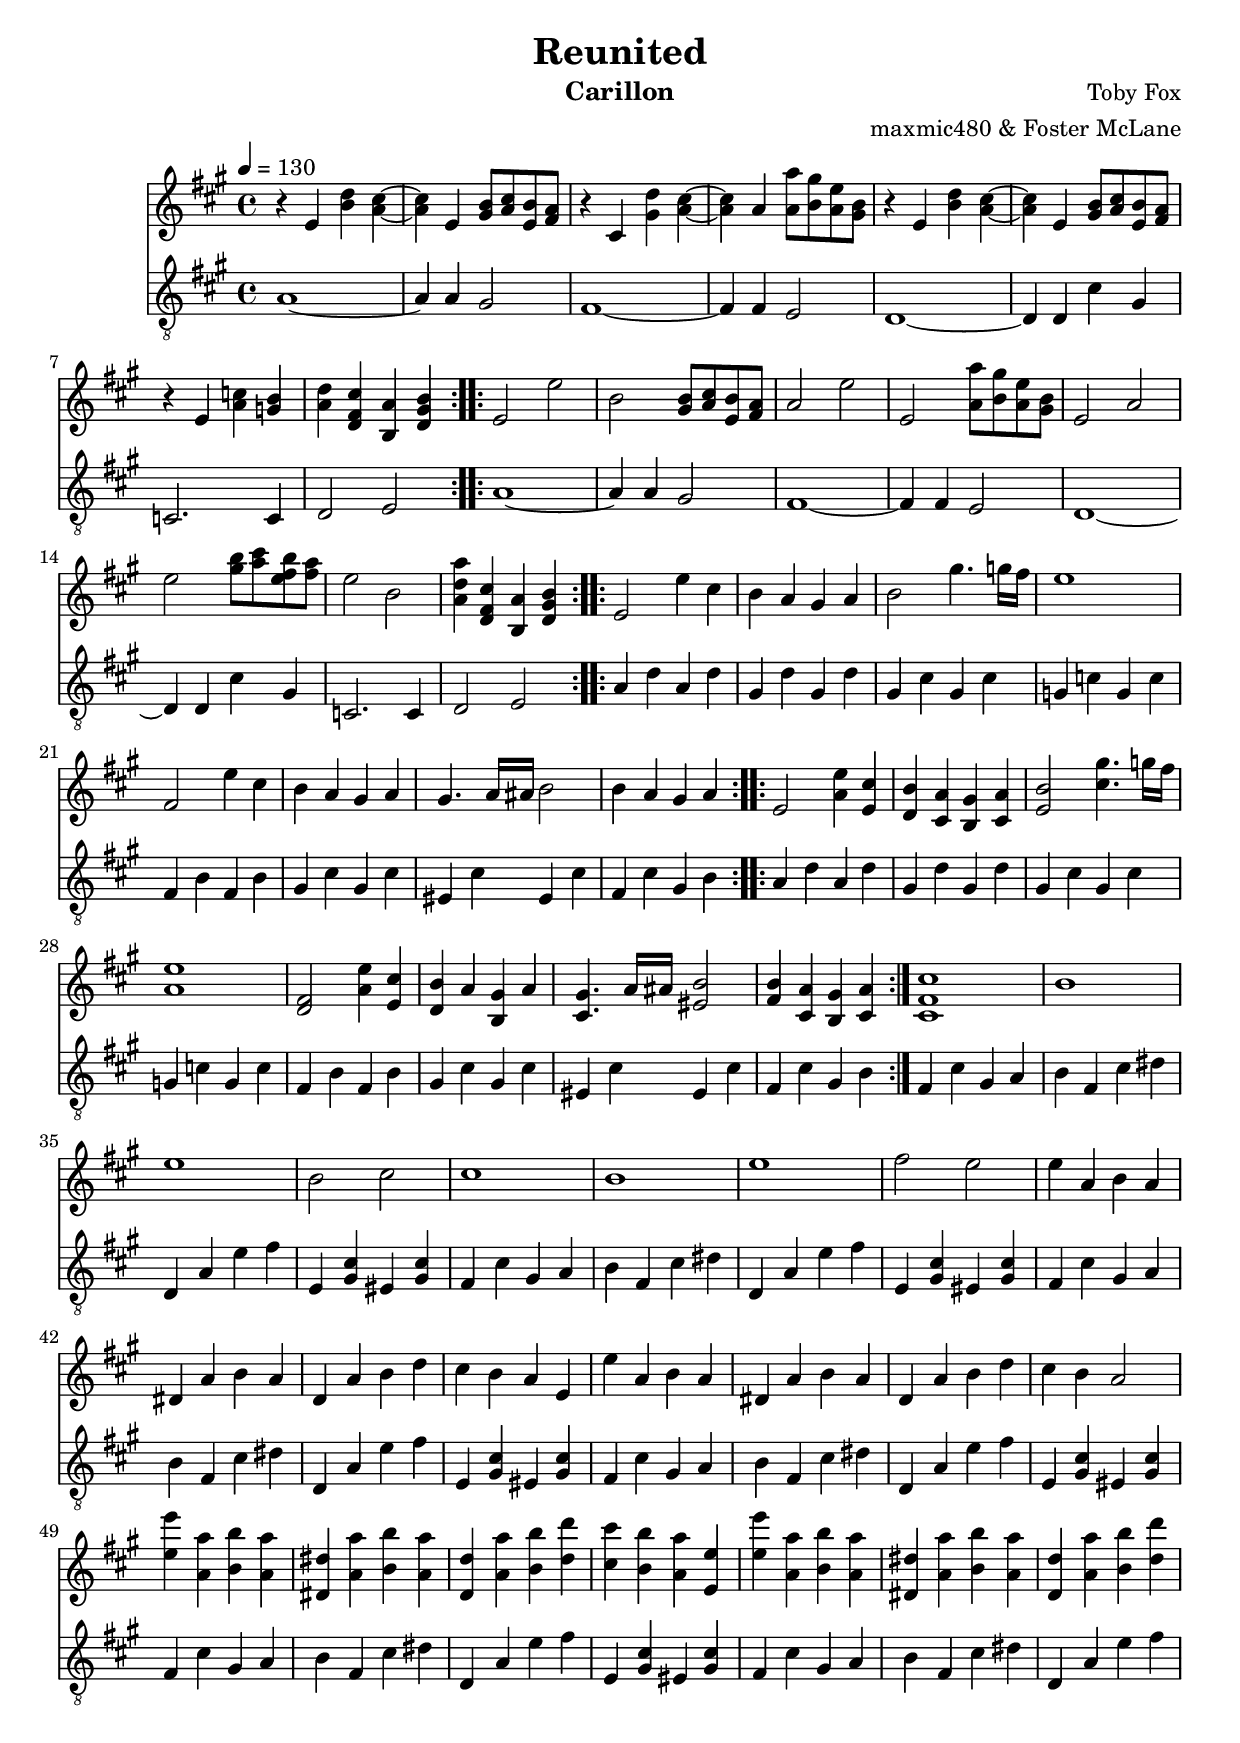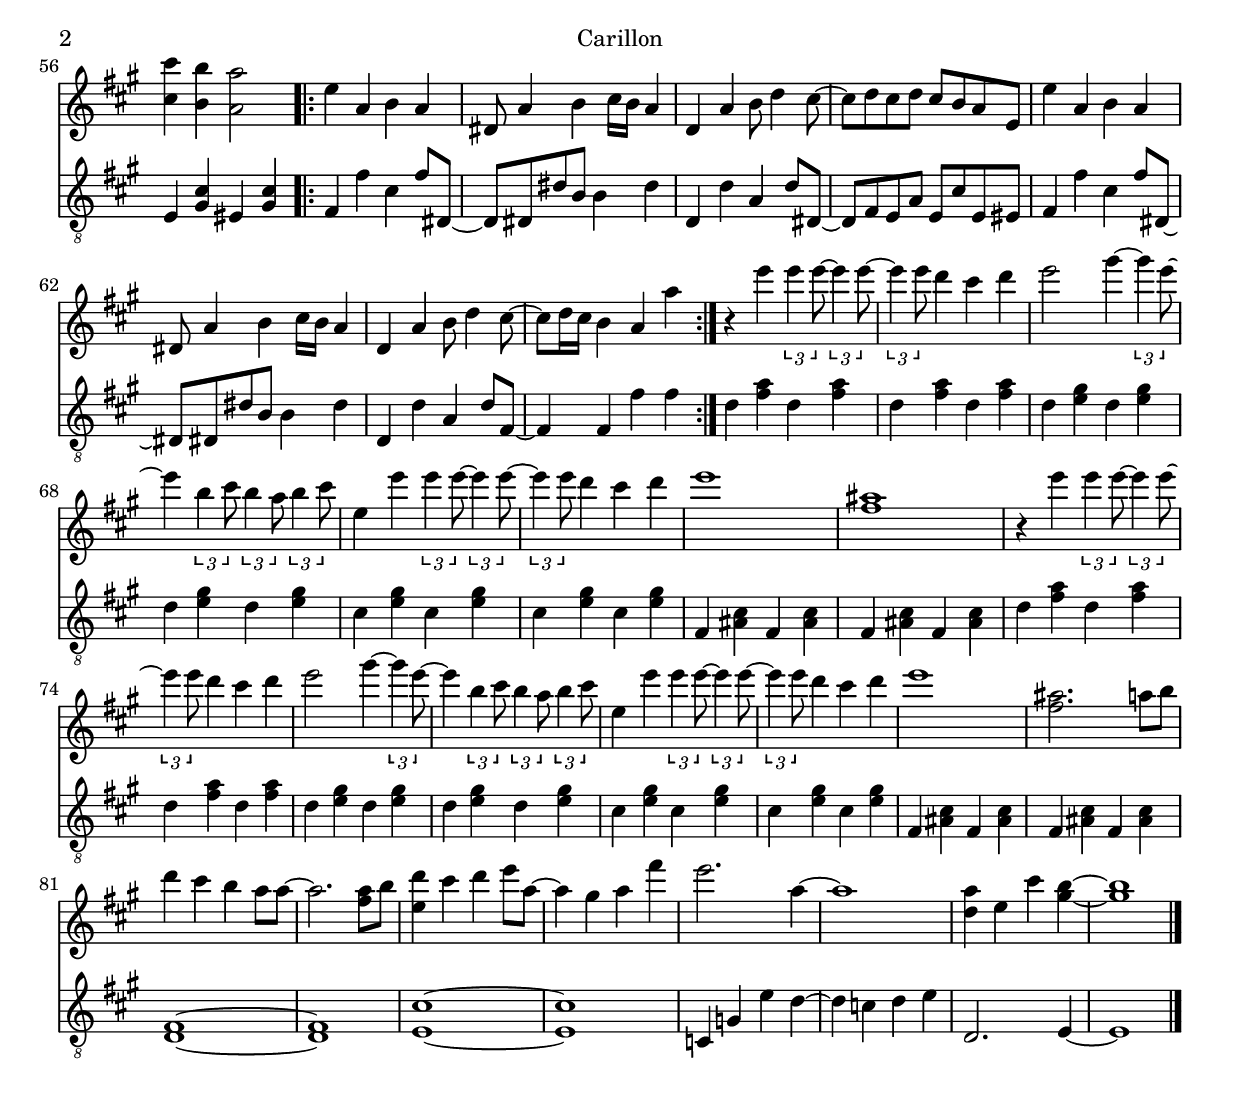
\version "2.18.2"

\header {
  title = "Reunited"
  instrument = "Carillon"
  composer = "Toby Fox"
  arranger = "maxmic480 & Foster McLane"
}

main_tempo = \tempo 4 = 130
main_key = \key a \major

melody = \relative c'' {
  % part 1
  \repeat volta 2 {
    r4 e, <b' d> <a cis>~
    <a cis>4 e <gis b>8 <a cis> <e b'> <fis a>
    r4 cis <gis' d'> <a cis>~
    <a cis>4 a <a a'>8 <b gis'> <a e'> <gis b>
    r4 e <b' d> <a cis>~
    <a cis>4 e <gis b>8 <a cis> <e b'> <fis a>
    r4 e <a c> <g b>
    <a d>4 <d, fis cis'> <b a'> <d gis b>
  }

  % part 2
  \repeat volta 2 {
    e2 e'
    b2 <gis b>8 <a cis> <e b'> <fis a>
    a2 e'
    e,2 <a a'>8 <b gis'> <a e'> <gis b>
    e2 a
    e'2 <gis b>8 <a cis> <e fis b> <fis a>
    e2 b
    <a d a'>4 <d, fis cis'> <b a'> <d gis b>
  }

  % part 3
  \repeat volta 2 {
    e2 e'4 cis
    b4 a gis a
    b2 gis'4. g16 fis
    e1
    fis,2 e'4 cis
    b4 a gis a
    gis4. a16 ais b2
    b4 a gis a
  }
  \repeat volta 2 {
    e2 <a e'>4 <e cis'>
    <d b'>4 <cis a'> <b gis'> <cis a'>
    <e b'>2 <cis' gis'>4. g'16 fis
    <a, e'>1
    <d, fis>2 <a' e'>4 <e cis'>
    <d b'>4 a' <b, gis'> a'
    <cis, gis'>4. a'16 ais <eis b'>2
    <fis b>4 <cis a'> <b gis'> <cis a'>
  }

  % part 4
  <cis fis cis'>1
  b'1
  e1
  b2 cis
  cis1
  b1
  e1
  fis2 e

  % part 5
  e4 a, b a
  dis,4 a' b a
  d,4 a' b d
  cis4 b a e
  e'4 a, b a
  dis,4 a' b a
  d,4 a' b d
  cis4 b a2

  <e' e'>4 <a, a'> <b b'> <a a'>
  <dis, dis'>4 <a' a'> <b b'> <a a'>
  <d, d'>4 <a' a'> <b b'> <d d'>
  <cis cis'>4 <b b'> <a a'> <e e'>
  <e' e'>4 <a, a'> <b b'> <a a'>
  <dis, dis'>4 <a' a'> <b b'> <a a'>
  <d, d'>4 <a' a'> <b b'> <d d'>
  <cis cis'>4 <b b'> <a a'>2

  % part 6
  \repeat volta 2 {
    e'4 a, b a
    dis,8 a'4 b4 cis16 b a4
    d,4 a' b8 d4 cis8~
    cis8 d cis d cis b a e
    e'4 a, b a
    dis,8 a'4 b4 cis16 b a4
    d,4 a' b8 d4 cis8~
    cis8 d16 cis b4 a a'
  }

  % part 7
  r4 e' \tuplet 3/2 { e4 e8~ } \tuplet 3/2 { e4 e8~ }
  \tuplet 3/2 { e4 e8 } d4 cis d
  e2 gis4~ \tuplet 3/2 { gis4 e8~ }
  e4 \tuplet 3/2 { b4 cis8 } \tuplet 3/2 { b4 a8 } \tuplet 3/2 { b4 cis8 }
  e,4 e' \tuplet 3/2 { e4 e8~ } \tuplet 3/2 { e4 e8~ }
  \tuplet 3/2 { e4 e8 } d4 cis d
  e1
  <fis, ais>1

  r4 e' \tuplet 3/2 { e4 e8~ } \tuplet 3/2 { e4 e8~ }
  \tuplet 3/2 { e4 e8 } d4 cis d
  e2 gis4~ \tuplet 3/2 { gis4 e8~ }
  e4 \tuplet 3/2 { b4 cis8 } \tuplet 3/2 { b4 a8 } \tuplet 3/2 { b4 cis8 }
  e,4 e' \tuplet 3/2 { e4 e8~ } \tuplet 3/2 { e4 e8~ }
  \tuplet 3/2 { e4 e8 } d4 cis d
  e1
  <fis, ais>2. a8 b

  % part 8
  d4 cis b a8 a8~
  a2. <fis a>8 b
  <e, d'>4 cis' d e8 a,8~
  a4 gis a fis'
  e2. a,4~
  a1
  <d, a'>4 e cis' <gis b>~
  <gis b>1

  \bar "|."
}

bass = \relative c' {
  % part 1
  \repeat volta 2 {
    a1~
    a4 a gis2
    fis1~
    fis4 fis e2
    d1~
    d4 d cis' gis
    c,2. c4
    d2 e
  }

  % part 2
  \repeat volta 2 {
    a1~
    a4 a gis2
    fis1~
    fis4 fis e2
    d1~
    d4 d cis' gis
    c,2. c4
    d2 e
  }

  % part 3
  \repeat volta 2 {
    a4 d a d
    gis, d' gis, d'
    gis, cis gis cis
    g c g c
    fis, b fis b
    gis cis gis cis
    eis, cis' eis, cis'
    fis, cis' gis b
  }
  \repeat volta 2 {
    a4 d a d
    gis, d' gis, d'
    gis, cis gis cis
    g c g c
    fis, b fis b
    gis cis gis cis
    eis, cis' eis, cis'
    fis, cis' gis b
  }

  % part 4
  fis4 cis' gis a
  b4 fis cis' dis
  d,4 a' e' fis
  e,4 <gis cis> eis <gis cis>
  fis4 cis' gis a
  b4 fis cis' dis
  d,4 a' e' fis
  e,4 <gis cis> eis <gis cis>

  % part 5
  fis4 cis' gis a
  b4 fis cis' dis
  d,4 a' e' fis
  e,4 <gis cis> eis <gis cis>
  fis4 cis' gis a
  b4 fis cis' dis
  d,4 a' e' fis
  e,4 <gis cis> eis <gis cis>

  fis4 cis' gis a
  b4 fis cis' dis
  d,4 a' e' fis
  e,4 <gis cis> eis <gis cis>
  fis4 cis' gis a
  b4 fis cis' dis
  d,4 a' e' fis
  e,4 <gis cis> eis <gis cis>

  % part 6
  \repeat volta 2 {
    fis4 fis' cis fis8 dis,~
    dis8 dis dis' b b4 dis
    d,4 d' a d8 dis,~
    dis8 fis e a e cis' e, eis
    fis4 fis' cis fis8 dis,~
    dis8 dis dis' b b4 dis
    d,4 d' a d8 fis,~
    fis4 fis fis' fis
  }

  % part 7
  d4 <fis a> d <fis a>
  d4 <fis a> d <fis a>
  d4 <e gis> d <e gis>
  d4 <e gis> d <e gis>
  cis4 <e gis> cis <e gis>
  cis4 <e gis> cis <e gis>
  fis,4 <ais cis> fis <ais cis>
  fis4 <ais cis> fis <ais cis>

  d4 <fis a> d <fis a>
  d4 <fis a> d <fis a>
  d4 <e gis> d <e gis>
  d4 <e gis> d <e gis>
  cis4 <e gis> cis <e gis>
  cis4 <e gis> cis <e gis>
  fis,4 <ais cis> fis <ais cis>
  fis4 <ais cis> fis <ais cis>

  % part 8
  <d, fis>1~
  <d fis>1
  <e cis'>1~
  <e cis'>1
  c4 g' e' d~
  d4 c d e
  d,2. e4~
  e1

  \bar "|."
}

keys = \new Staff {
  \clef "treble"

  \main_tempo
  \main_key

  \melody
}

pedals = \new Staff {
  \clef "treble_8"

  \main_tempo
  \main_key

  \bass
}

\score {
  <<
    \keys
    \pedals
  >>

  \layout {}
}

\score {
  \unfoldRepeats
  <<
    \keys
    \pedals
  >>

  \midi {}
}
